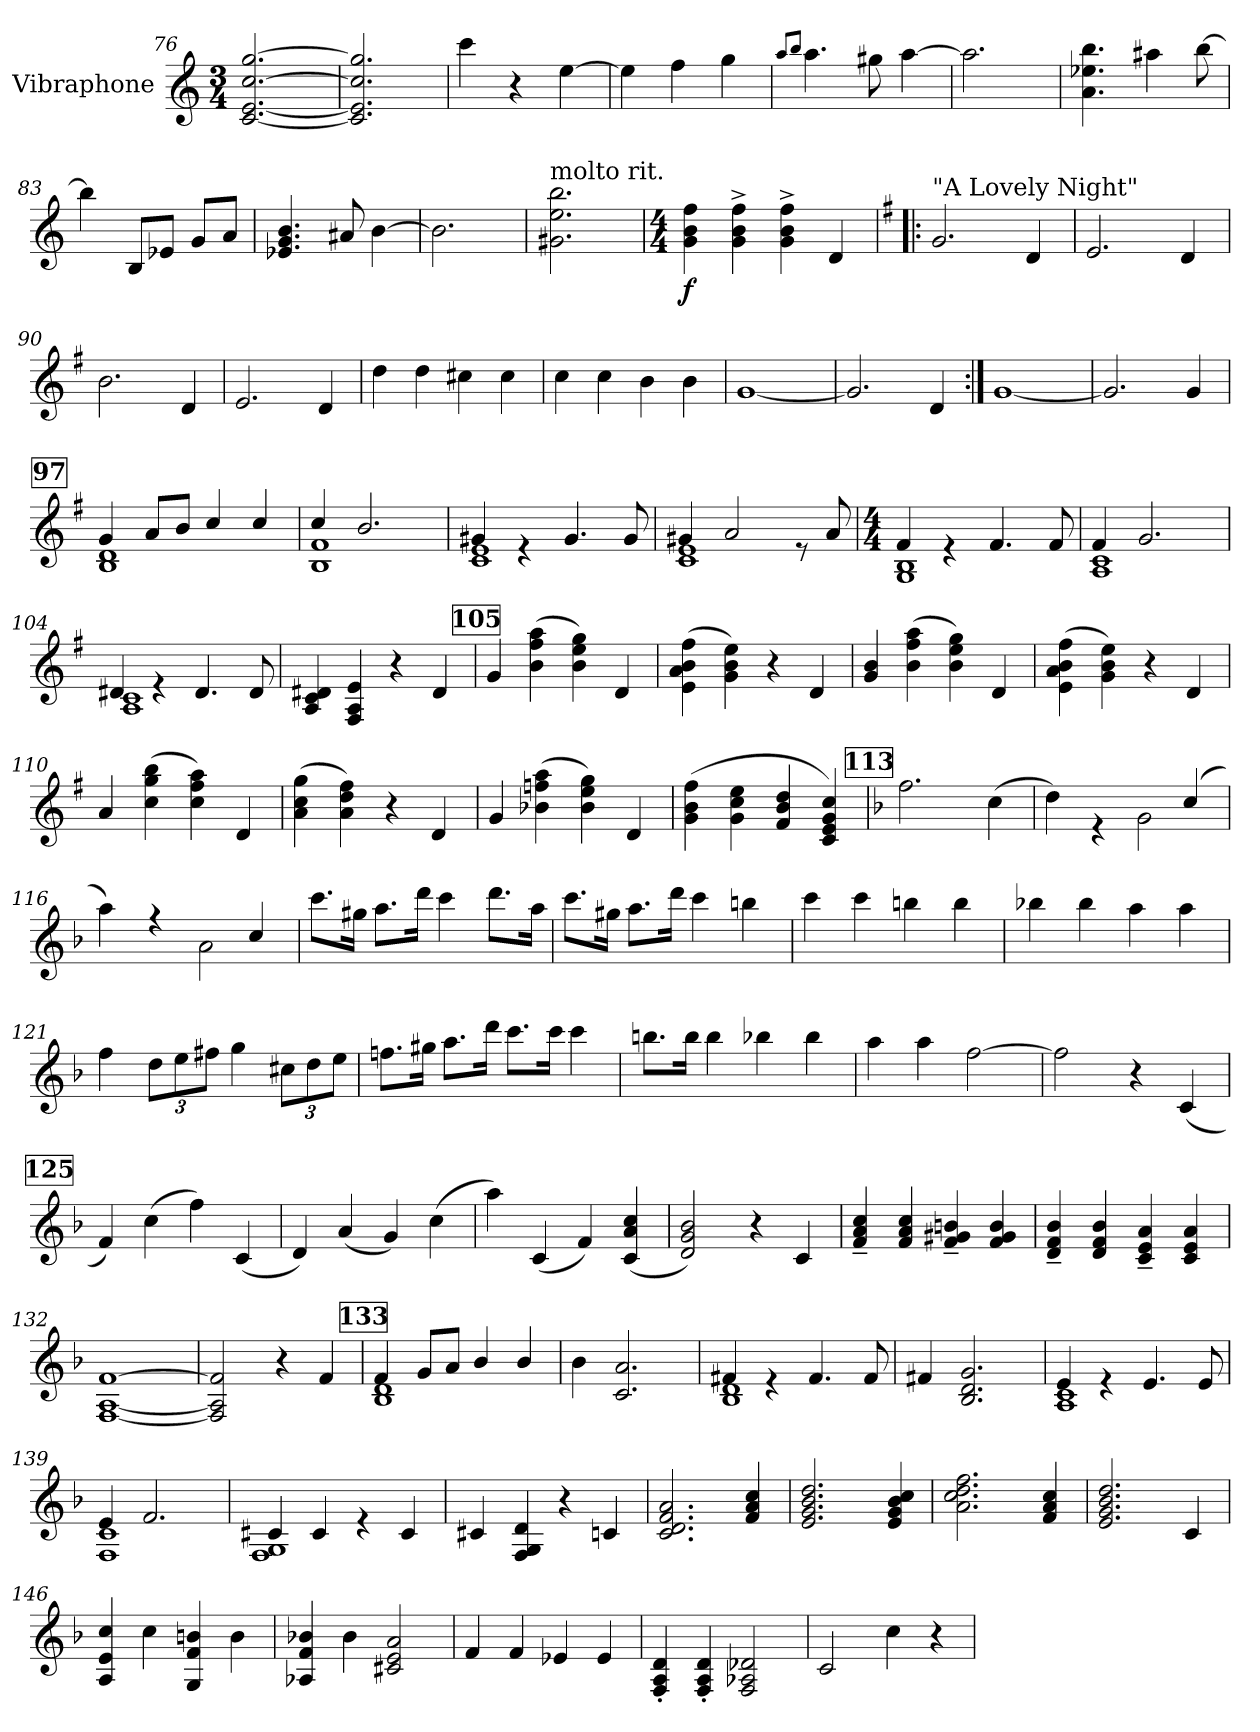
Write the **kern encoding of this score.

**kern	**dynam
*part1	*part1
*staff1	*staff1
*I"Vibraphone	*
*I'Vib.	*
*clefG2	*
*k[]	*
*M3/4	*
=76	=76
[2.c/ [2.e/ [2.cc/ [2.gg/	.
=77	=77
2.c/] 2.e/] 2.cc/] 2.gg/]	.
!!LO:LB:g=z
=78	=78
4ccc\	.
4r	.
[4ee\	.
=79	=79
4ee\]	.
4ff\	.
4gg\	.
=80	=80
8qaa/L	.
8qbb/J	.
4.aa\	.
8gg#X\	.
[4aa\	.
=81	=81
2.aa\]	.
=82	=82
4.a\ 4.ee-X\ 4.bb\	.
4aa#X\	.
[8bb\	.
=83	=83
4bb\]	.
8B/L	.
8e-X/J	.
8g/L	.
8a/J	.
=84	=84
4.e-X/ 4.g/ 4.b/	.
8a#X/	.
[4b\	.
=85	=85
2.b\]	.
=86	=86
!LO:TX:a:t=molto rit.	!
2.g#X\ 2.ee\ 2.bb\	.
=87	=87
*M4/4	*
!	!LO:DY:b
4g\ 4b\ 4ff\	f
4g\^ 4b\^ 4ff\^	.
4g\^ 4b\^ 4ff\^	.
4d/	.
!!LO:LB:g=z
=88!|:	=88!|:
!!LO:REH:place=s1:a:B:fs=14:t=88
*k[f#]	*
*MM204	*
!LO:TX:a:t="A Lovely Night"	!
2.g/	.
4d/	.
=89	=89
2.e/	.
4d/	.
=90	=90
2.b\	.
4d/	.
=91	=91
2.e/	.
4d/	.
=92	=92
4dd\	.
4dd\	.
4cc#X\	.
4cc#\	.
=93	=93
4cc\	.
4cc\	.
4b\	.
4b\	.
=94	=94
[1g	.
=95	=95
2.g/]	.
4d/	.
=96:|!	=96:|!
[1g	.
=97	=97
2.g/]	.
4g/	.
!!LO:REH:place=s1:a:B:fs=14:t=97
=98	=98
*^	*
4g/	1B 1d	.
8a/L	.	.
8b/J	.	.
4cc/	.	.
4cc/	.	.
=99	=99	=99
4cc/	1B 1f#	.
2.b/	.	.
!!LO:LB:g=z	!!
=100	=100	=100
4g#X/	1c 1e	.
4re	.	.
4.g#/	.	.
8g#/	.	.
=101	=101	=101
4g#X/	1c 1e	.
2a/	.	.
8re	.	.
8a/	.	.
=102	=102	=102
*M4/4	*	*
4f#/	1G 1B	.
4re	.	.
4.f#/	.	.
8f#/	.	.
=103	=103	=103
4f#/	1A 1c	.
2.g/	.	.
=104	=104	=104
4d#X/	1A 1c	.
4re	.	.
4.d#/	.	.
8d#/	.	.
*v	*v	*
=105	=105
4A/ 4c/ 4d#X/	.
4F#/ 4A/ 4e/	.
4r	.
4d#/	.
!!LO:REH:place=s1:a:B:fs=14:t=105
=106	=106
4g/	.
(>4b\ 4ff#\ 4aa\	.
4b\ 4ee\ 4gg\)	.
4d/	.
=107	=107
(>4e\ 4a\ 4b\ 4ff#\	.
4g\ 4b\ 4ee\)	.
4r	.
4d/	.
!!LO:PB:g=z
=108	=108
4g/ 4b/	.
(>4b\ 4ff#\ 4aa\	.
4b\ 4ee\ 4gg\)	.
4d/	.
=109	=109
(>4e\ 4a\ 4b\ 4ff#\	.
4g\ 4b\ 4ee\)	.
4r	.
4d/	.
=110	=110
4a/	.
(>4cc\ 4gg\ 4bb\	.
4cc\ 4ff#\ 4aa\)	.
4d/	.
=111	=111
(>4a\ 4cc\ 4gg\	.
4a\ 4dd\ 4ff#\)	.
4r	.
4d/	.
=112	=112
4g/	.
(>4b-X\ 4ffn\ 4aa\	.
4b-\ 4ee\ 4gg\)	.
4d/	.
=113	=113
(>4g\ 4b\ 4ff#\	.
4g\ 4cc\ 4ee\	.
4f#/ 4b/ 4dd/	.
4c/ 4e/ 4g/ 4cc/)	.
!!LO:REH:place=s1:a:B:fs=14:t=113
=114	=114
*k[b-]	*
2.ff\	.
(>4cc\	.
=115	=115
*^	*
4dd\)	2ryy	.
4re	.	.
4ryy	2g\	.
(>4cc/	.	.
=116	=116	=116
4aa\)	4ryy	.
2ryy	4rff	.
.	2a\	.
4cc/	.	.
*v	*v	*
!!LO:LB:g=z
=117	=117
8.ccc\L	.
16gg#X\Jk	.
8.aa\L	.
16ddd\Jk	.
4ccc\	.
8.ddd\L	.
16aa\Jk	.
=118	=118
8.ccc\L	.
16gg#X\Jk	.
8.aa\L	.
16ddd\Jk	.
4ccc\	.
4bbn\	.
=119	=119
4ccc\	.
4ccc\	.
4bbn\	.
4bb\	.
=120	=120
4bb-X\	.
4bb-\	.
4aa\	.
4aa\	.
=121	=121
4ff\	.
*Xbrackettup	*
12dd\L	.
12ee\	.
12ff#X\J	.
4gg\	.
12cc#X\L	.
12dd\	.
12ee\J	.
!!LO:LB:g=z
=122	=122
8.ffn\L	.
16gg#X\Jk	.
8.aa\L	.
16ddd\Jk	.
8.ccc\L	.
16ccc\Jk	.
4ccc\	.
=123	=123
8.bbn\L	.
16bb\Jk	.
4bb\	.
4bb-X\	.
4bb-\	.
=124	=124
4aa\	.
4aa\	.
[2ff\	.
=125	=125
2ff\]	.
4r	.
(<4c/	.
!!LO:REH:place=s1:a:B:fs=14:t=125
=126	=126
4f/)	.
(>4cc\	.
4ff\)	.
(<4c/	.
=127	=127
4d/)	.
(<4a/	.
4g/)	.
(>4cc\	.
=128	=128
4aa\)	.
(<4c/	.
4f/)	.
(<4c/ 4a/ 4cc/	.
=129	=129
2d/ 2g/ 2b-/)	.
4r	.
4c/	.
!!LO:LB:g=z
=130	=130
4f/~ 4a/~ 4cc/~	.
4f/ 4a/ 4cc/	.
4f/~ 4g#X/~ 4bn/~	.
4f/ 4g#/ 4b/	.
=131	=131
4d/~ 4f/~ 4b-/~	.
4d/ 4f/ 4b-/	.
4c/~ 4e/~ 4a/~	.
4c/ 4e/ 4a/	.
=132	=132
[1F [1A [1f	.
=133	=133
2F/] 2A/] 2f/]	.
4r	.
4f/	.
!!LO:REH:place=s1:a:B:fs=14:t=133
=134	=134
*^	*
4f/	1B- 1d	.
8g/L	.	.
8a/J	.	.
4b-/	.	.
4b-/	.	.
*v	*v	*
=135	=135
4b-\	.
2.c/ 2.a/	.
=136	=136
*^	*
4f#X/	1B- 1d	.
4re	.	.
4.f#/	.	.
8f#/	.	.
*v	*v	*
=137	=137
4f#X/	.
2.B-/ 2.d/ 2.g/	.
=138	=138
*^	*
4e/	1A 1c	.
4re	.	.
4.e/	.	.
8e/	.	.
=139	=139	=139
4e/	1F 1c	.
2.f/	.	.
!!LO:LB:g=z	!!
=140	=140	=140
4c#X/	1F 1G	.
4c#/	.	.
4re	.	.
4c#/	.	.
*v	*v	*
=141	=141
4c#X/	.
4F/ 4G/ 4d/	.
4r	.
4cn/	.
=142	=142
2.c/ 2.d/ 2.f/ 2.a/	.
4f/ 4a/ 4cc/	.
=143	=143
2.e/ 2.g/ 2.b-/ 2.dd/	.
4e/ 4g/ 4b-/ 4cc/	.
=144	=144
2.a\ 2.cc\ 2.dd\ 2.ff\	.
4f/ 4a/ 4cc/	.
=145	=145
2.e/ 2.g/ 2.b-/ 2.dd/	.
4c/	.
=146	=146
4A/ 4e/ 4cc/	.
4cc\	.
4G/ 4f/ 4bn/	.
4b\	.
=147	=147
4A-X/ 4f/ 4b-X/	.
4b-\	.
2c#X/ 2e/ 2a/	.
=148	=148
4f/	.
4f/	.
4e-X/	.
4e-/	.
!!LO:LB:g=z
=149	=149
4F/' 4A/' 4d/'	.
4F/' 4A/' 4d/'	.
2F/ 2A-X/ 2d-X/	.
=150	=150
2c/	.
4cc\	.
4r	.
=	=
*-	*-
